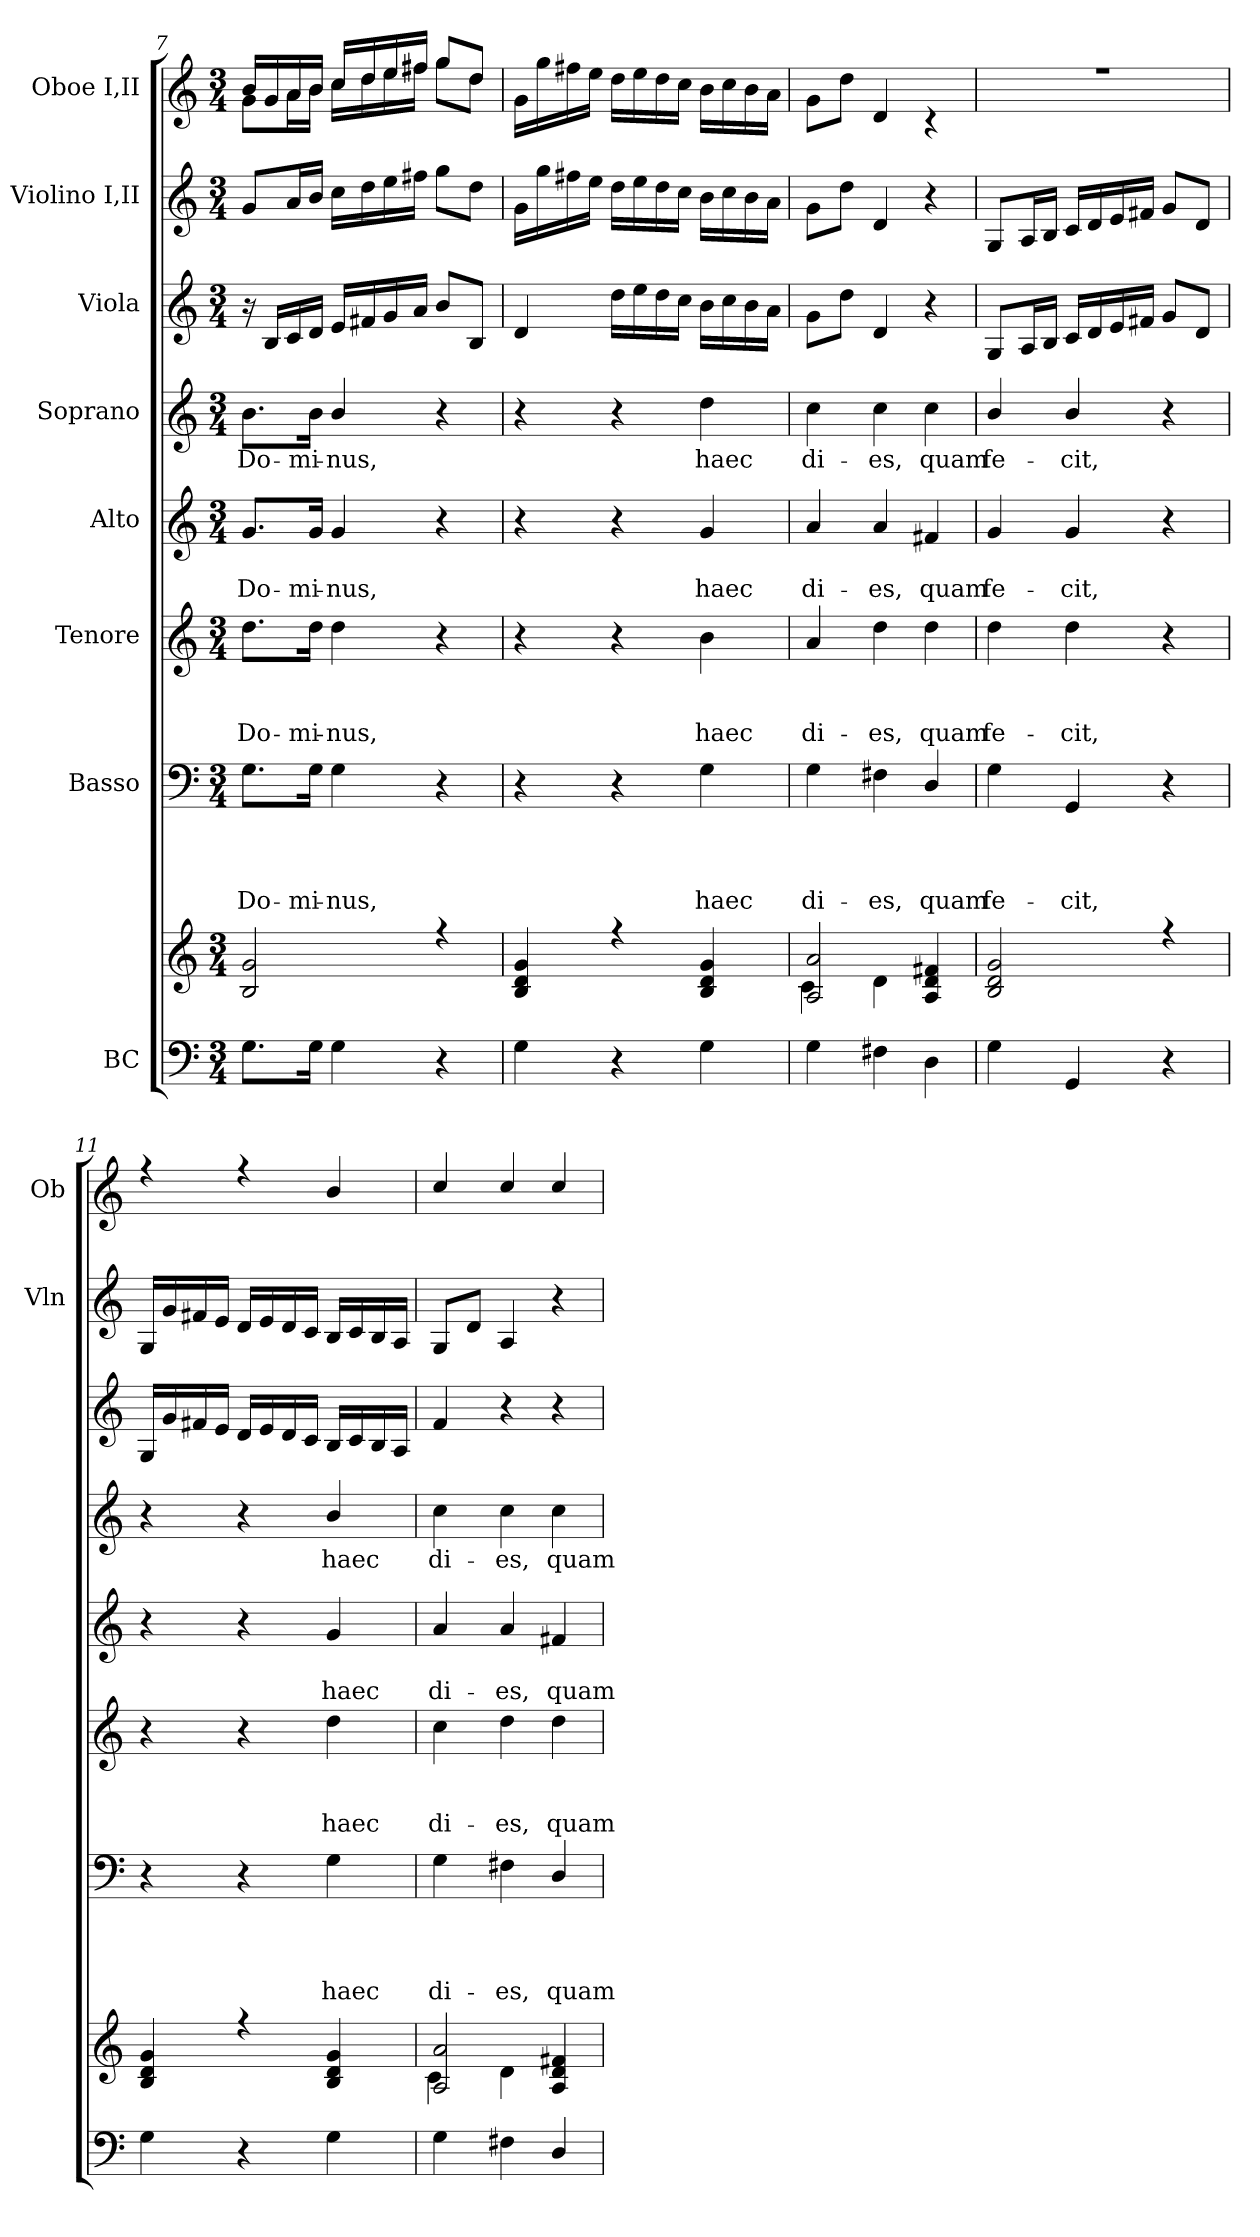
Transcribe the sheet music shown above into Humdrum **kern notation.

**kern	**kern	**kern	**text	**text	**text	**text	**kern	**text	**text	**text	**kern	**text	**text	**kern	**text	**kern	**kern	**kern
*part8	*part8	*part7	*part7	*part7	*part7	*part7	*part6	*part6	*part6	*part6	*part5	*part5	*part5	*part4	*part4	*part3	*part2	*part1
*staff9	*staff8	*staff7	*staff7	*staff7	*staff7	*staff7	*staff6	*staff6	*staff6	*staff6	*staff5	*staff5	*staff5	*staff4	*staff4	*staff3	*staff2	*staff1
*I"BC	*	*I"Basso	*	*	*	*	*I"Tenore	*	*	*	*I"Alto	*	*	*I"Soprano	*	*I"Viola	*I"Violino I,II	*I"Oboe I,II
*	*	*	*	*	*	*	*	*	*	*	*	*	*	*	*	*	*I'Vln	*I'Ob
*clefF4	*clefG2	*clefF4	*	*	*	*	*clefG2	*	*	*	*clefG2	*	*	*clefG2	*	*clefG2	*clefG2	*clefG2
*	*	*	*	*	*	*	*ITrd7c12	*	*	*	*	*	*	*	*	*	*	*
*k[]	*k[]	*k[]	*	*	*	*	*k[]	*	*	*	*k[]	*	*	*k[]	*	*k[]	*k[]	*k[]
*C:	*C:	*C:	*	*	*	*	*C:	*	*	*	*C:	*	*	*C:	*	*C:	*C:	*C:
*M3/4	*M3/4	*M3/4	*	*	*	*	*M3/4	*	*	*	*M3/4	*	*	*M3/4	*	*M3/4	*M3/4	*M3/4
=7	=7	=7	=7	=7	=7	=7	=7	=7	=7	=7	=7	=7	=7	=7	=7	=7	=7	=7
*	*^	*	*	*	*	*	*	*	*	*	*	*	*	*	*	*	*	*
!	!	!	!	!	!	!	!LO:LY:b	!	!	!	!LO:LY:b	!	!	!LO:LY:b	!	!LO:LY:b	!	!	!
*	*	*	*	*	*	*	*	*	*	*	*	*	*	*	*	*	*	*	*^
8.G\L	2B/ 2g/	2.ryy	8.G\L	.	.	.	Do-	8.d\L	.	.	Do-	8.g/L	.	Do-	8.b\L	Do-	16r	8g/L	16b/LL	8g\L
.	.	.	.	.	.	.	.	.	.	.	.	.	.	.	.	.	16B/LL	.	16g/	.
.	.	.	.	.	.	.	.	.	.	.	.	.	.	.	.	.	16c/	16a/L	16a/	16a\L
!	!	!	!	!	!	!	!LO:LY:b	!	!	!	!LO:LY:b	!	!	!LO:LY:b	!	!LO:LY:b	!	!	!	!
16G\Jk	.	.	16G\Jk	.	.	.	-mi-	16d\Jk	.	.	-mi-	16g/Jk	.	-mi-	16b\Jk	-mi-	16d/JJ	16b/JJ	16b/JJ	16b\JJ
!	!	!	!	!	!	!	!LO:LY:b	!	!	!	!LO:LY:b	!	!	!LO:LY:b	!	!LO:LY:b	!	!	!	!
4G\	.	.	4G\	.	.	.	-nus,	4d\	.	.	-nus,	4g/	.	-nus,	4b/	-nus,	16e/LL	16cc\LL	16cc/LL	16cc\LL
.	.	.	.	.	.	.	.	.	.	.	.	.	.	.	.	.	16f#X/	16dd\	16dd/	16dd\
.	.	.	.	.	.	.	.	.	.	.	.	.	.	.	.	.	16g/	16ee\	16ee/	16ee\
.	.	.	.	.	.	.	.	.	.	.	.	.	.	.	.	.	16a/JJ	16ff#X\JJ	16ff#X/JJ	16ff#X\JJ
4r	4r	.	4r	.	.	.	.	4r	.	.	.	4r	.	.	4r	.	8b/L	8gg\L	8gg/L	8gg\L
.	.	.	.	.	.	.	.	.	.	.	.	.	.	.	.	.	8B/J	8dd\J	8dd/J	8dd\J
=8	=8	=8	=8	=8	=8	=8	=8	=8	=8	=8	=8	=8	=8	=8	=8	=8	=8	=8	=8	=8
4G\	4B/ 4d/ 4g/	2.ryy	4r	.	.	.	.	4r	.	.	.	4r	.	.	4r	.	4d/	16g\LL	2.ryy	16g\LL
.	.	.	.	.	.	.	.	.	.	.	.	.	.	.	.	.	.	16gg\	.	16gg\
.	.	.	.	.	.	.	.	.	.	.	.	.	.	.	.	.	.	16ff#X\	.	16ff#X\
.	.	.	.	.	.	.	.	.	.	.	.	.	.	.	.	.	.	16ee\JJ	.	16ee\JJ
4r	4r	.	4r	.	.	.	.	4r	.	.	.	4r	.	.	4r	.	16dd\LL	16dd\LL	.	16dd\LL
.	.	.	.	.	.	.	.	.	.	.	.	.	.	.	.	.	16ee\	16ee\	.	16ee\
.	.	.	.	.	.	.	.	.	.	.	.	.	.	.	.	.	16dd\	16dd\	.	16dd\
.	.	.	.	.	.	.	.	.	.	.	.	.	.	.	.	.	16cc\JJ	16cc\JJ	.	16cc\JJ
!	!	!	!	!	!	!	!LO:LY:b	!	!	!	!LO:LY:b	!	!	!LO:LY:b	!	!LO:LY:b	!	!	!	!
4G\	4B/ 4d/ 4g/	.	4G\	.	.	.	haec	4B\	.	.	haec	4g/	.	haec	4dd\	haec	16b\LL	16b\LL	.	16b\LL
.	.	.	.	.	.	.	.	.	.	.	.	.	.	.	.	.	16cc\	16cc\	.	16cc\
.	.	.	.	.	.	.	.	.	.	.	.	.	.	.	.	.	16b\	16b\	.	16b\
.	.	.	.	.	.	.	.	.	.	.	.	.	.	.	.	.	16a\JJ	16a\JJ	.	16a\JJ
=9	=9	=9	=9	=9	=9	=9	=9	=9	=9	=9	=9	=9	=9	=9	=9	=9	=9	=9	=9	=9
!	!	!	!	!	!	!	!LO:LY:b	!	!	!	!LO:LY:b	!	!	!LO:LY:b	!	!LO:LY:b	!	!	!	!
4G\	2A/ 2a/	4c\	4G\	.	.	.	di-	4A/	.	.	di-	4a/	.	di-	4cc\	di-	8g\L	8g\L	2.ryy	8g\L
.	.	.	.	.	.	.	.	.	.	.	.	.	.	.	.	.	8dd\J	8dd\J	.	8dd\J
!	!	!	!	!	!	!	!LO:LY:b	!	!	!	!LO:LY:b	!	!	!LO:LY:b	!	!LO:LY:b	!	!	!	!
4F#X\	.	4d\	4F#X\	.	.	.	-es,	4d\	.	.	-es,	4a/	.	-es,	4cc\	-es,	4d/	4d/	.	4d/
!	!	!	!	!	!	!	!LO:LY:b	!	!	!	!LO:LY:b	!	!	!LO:LY:b	!	!LO:LY:b	!	!	!	!
4D\	4A/ 4d/ 4f#X/	4ryy	4D/	.	.	.	quam	4d\	.	.	quam	4f#X/	.	quam	4cc\	quam	4r	4r	.	4r
=10	=10	=10	=10	=10	=10	=10	=10	=10	=10	=10	=10	=10	=10	=10	=10	=10	=10	=10	=10	=10
!	!	!	!	!	!	!	!LO:LY:b	!	!	!	!LO:LY:b	!	!	!LO:LY:b	!	!LO:LY:b	!	!	!LO:N:vis=1	!
4G\	2B/ 2d/ 2g/	2.ryy	4G\	.	.	.	fe-	4d\	.	.	fe-	4g/	.	fe-	4b/	fe-	8G/L	8G/L	2.r	2.ryy
.	.	.	.	.	.	.	.	.	.	.	.	.	.	.	.	.	16A/L	16A/L	.	.
.	.	.	.	.	.	.	.	.	.	.	.	.	.	.	.	.	16B/JJ	16B/JJ	.	.
!	!	!	!	!	!	!	!LO:LY:b	!	!	!	!LO:LY:b	!	!	!LO:LY:b	!	!LO:LY:b	!	!	!	!
4GG/	.	.	4GG/	.	.	.	-cit,	4d\	.	.	-cit,	4g/	.	-cit,	4b/	-cit,	16c/LL	16c/LL	.	.
.	.	.	.	.	.	.	.	.	.	.	.	.	.	.	.	.	16d/	16d/	.	.
.	.	.	.	.	.	.	.	.	.	.	.	.	.	.	.	.	16e/	16e/	.	.
.	.	.	.	.	.	.	.	.	.	.	.	.	.	.	.	.	16f#X/JJ	16f#X/JJ	.	.
4r	4r	.	4r	.	.	.	.	4r	.	.	.	4r	.	.	4r	.	8g/L	8g/L	.	.
.	.	.	.	.	.	.	.	.	.	.	.	.	.	.	.	.	8d/J	8d/J	.	.
!!LO:PB:g=z	!!
=11	=11	=11	=11	=11	=11	=11	=11	=11	=11	=11	=11	=11	=11	=11	=11	=11	=11	=11	=11	=11
4G\	4B/ 4d/ 4g/	2.ryy	4r	.	.	.	.	4r	.	.	.	4r	.	.	4r	.	16G/LL	16G/LL	4r	2.ryy
.	.	.	.	.	.	.	.	.	.	.	.	.	.	.	.	.	16g/	16g/	.	.
.	.	.	.	.	.	.	.	.	.	.	.	.	.	.	.	.	16f#X/	16f#X/	.	.
.	.	.	.	.	.	.	.	.	.	.	.	.	.	.	.	.	16e/JJ	16e/JJ	.	.
4r	4r	.	4r	.	.	.	.	4r	.	.	.	4r	.	.	4r	.	16d/LL	16d/LL	4r	.
.	.	.	.	.	.	.	.	.	.	.	.	.	.	.	.	.	16e/	16e/	.	.
.	.	.	.	.	.	.	.	.	.	.	.	.	.	.	.	.	16d/	16d/	.	.
.	.	.	.	.	.	.	.	.	.	.	.	.	.	.	.	.	16c/JJ	16c/JJ	.	.
!	!	!	!	!	!	!	!LO:LY:b	!	!	!	!LO:LY:b	!	!	!LO:LY:b	!	!LO:LY:b	!	!	!	!
4G\	4B/ 4d/ 4g/	.	4G\	.	.	.	haec	4d\	.	.	haec	4g/	.	haec	4b/	haec	16B/LL	16B/LL	4b/	.
.	.	.	.	.	.	.	.	.	.	.	.	.	.	.	.	.	16c/	16c/	.	.
.	.	.	.	.	.	.	.	.	.	.	.	.	.	.	.	.	16B/	16B/	.	.
.	.	.	.	.	.	.	.	.	.	.	.	.	.	.	.	.	16A/JJ	16A/JJ	.	.
=12	=12	=12	=12	=12	=12	=12	=12	=12	=12	=12	=12	=12	=12	=12	=12	=12	=12	=12	=12	=12
!	!	!	!	!	!	!	!LO:LY:b	!	!	!	!LO:LY:b	!	!	!LO:LY:b	!	!LO:LY:b	!	!	!	!
4G\	2A/ 2a/	4c\	4G\	.	.	.	di-	4c\	.	.	di-	4a/	.	di-	4cc\	di-	4f/	8G/L	4cc/	2.ryy
.	.	.	.	.	.	.	.	.	.	.	.	.	.	.	.	.	.	8d/J	.	.
!	!	!	!	!	!	!	!LO:LY:b	!	!	!	!LO:LY:b	!	!	!LO:LY:b	!	!LO:LY:b	!	!	!	!
4F#X\	.	4d\	4F#X\	.	.	.	-es,	4d\	.	.	-es,	4a/	.	-es,	4cc\	-es,	4r	4A/	4cc/	.
!	!	!	!	!	!	!	!LO:LY:b	!	!	!	!LO:LY:b	!	!	!LO:LY:b	!	!LO:LY:b	!	!	!	!
4D/	4A/ 4d/ 4f#X/	4ryy	4D/	.	.	.	quam	4d\	.	.	quam	4f#X/	.	quam	4cc\	quam	4r	4r	4cc/	.
*	*v	*v	*	*	*	*	*	*	*	*	*	*	*	*	*	*	*	*	*v	*v
=	=	=	=	=	=	=	=	=	=	=	=	=	=	=	=	=	=	=
*-	*-	*-	*-	*-	*-	*-	*-	*-	*-	*-	*-	*-	*-	*-	*-	*-	*-	*-
